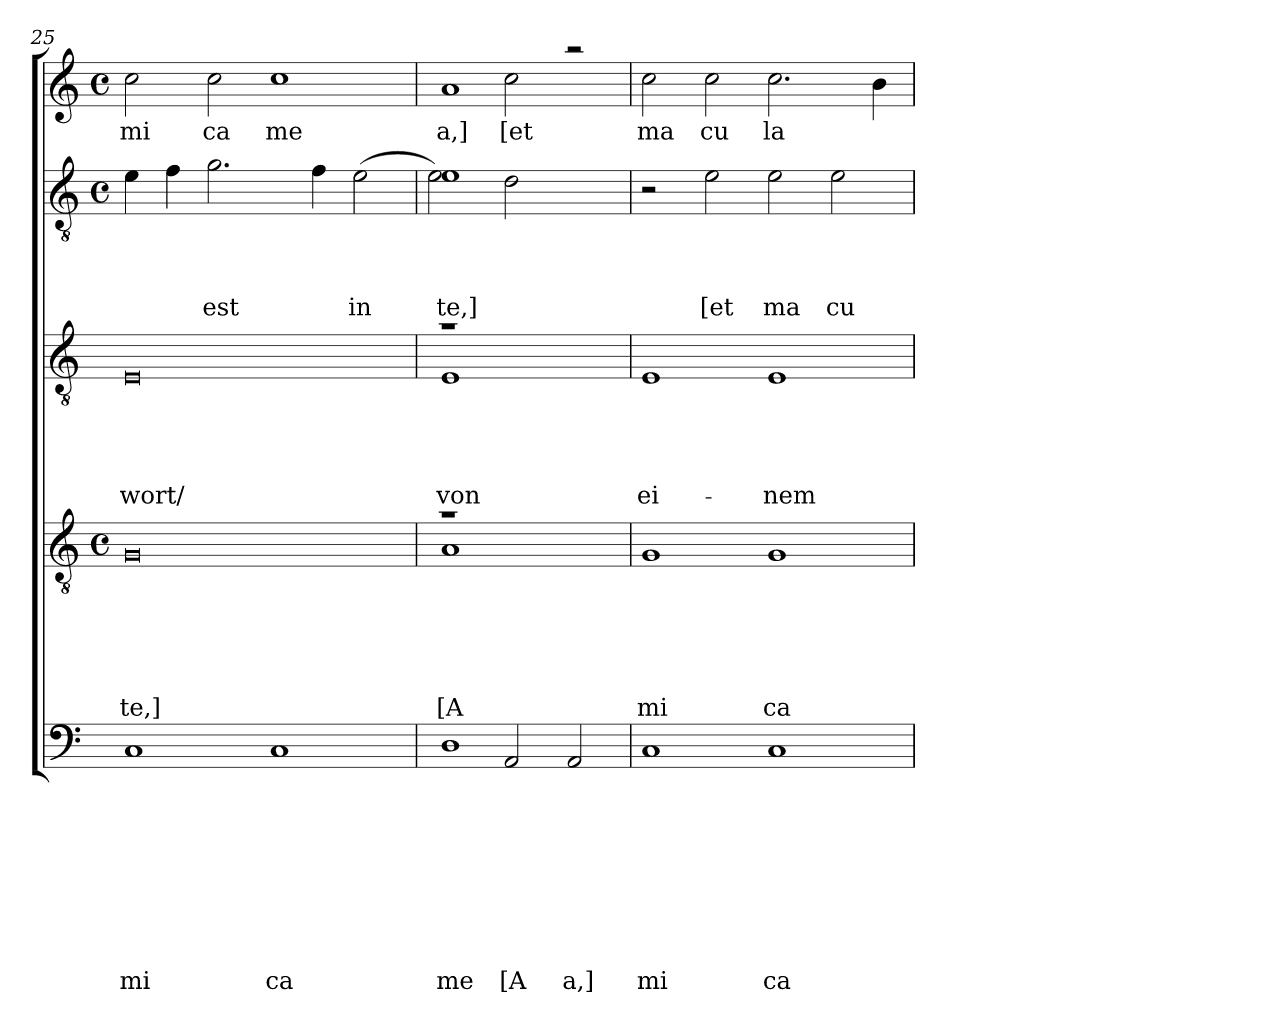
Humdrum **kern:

**kern	**text	**text	**text	**text	**text	**text	**text	**text	**text	**kern	**text	**text	**text	**text	**text	**text	**kern	**text	**text	**text	**text	**text	**kern	**text	**text	**text	**text	**kern	**text
*part5	*part5	*part5	*part5	*part5	*part5	*part5	*part5	*part5	*part5	*part4	*part4	*part4	*part4	*part4	*part4	*part4	*part3	*part3	*part3	*part3	*part3	*part3	*part2	*part2	*part2	*part2	*part2	*part1	*part1
*staff5	*staff5	*staff5	*staff5	*staff5	*staff5	*staff5	*staff5	*staff5	*staff5	*staff4	*staff4	*staff4	*staff4	*staff4	*staff4	*staff4	*staff3	*staff3	*staff3	*staff3	*staff3	*staff3	*staff2	*staff2	*staff2	*staff2	*staff2	*staff1	*staff1
*clefF4	*	*	*	*	*	*	*	*	*	*clefGv2	*	*	*	*	*	*	*clefGv2	*	*	*	*	*	*clefGv2	*	*	*	*	*clefG2	*
*k[]	*	*	*	*	*	*	*	*	*	*k[]	*	*	*	*	*	*	*k[]	*	*	*	*	*	*k[]	*	*	*	*	*k[]	*
*C:	*	*	*	*	*	*	*	*	*	*C:	*	*	*	*	*	*	*C:	*	*	*	*	*	*C:	*	*	*	*	*C:	*
*	*	*	*	*	*	*	*	*	*	*M4/4	*	*	*	*	*	*	*	*	*	*	*	*	*M4/4	*	*	*	*	*M4/4	*
*	*	*	*	*	*	*	*	*	*	*met(c)	*	*	*	*	*	*	*	*	*	*	*	*	*met(c)	*	*	*	*	*met(c)	*
=25	=25	=25	=25	=25	=25	=25	=25	=25	=25	=25	=25	=25	=25	=25	=25	=25	=25	=25	=25	=25	=25	=25	=25	=25	=25	=25	=25	=25	=25
!	!	!	!	!	!	!	!	!	!LO:LY:b	!	!	!	!	!	!	!LO:LY:b	!	!	!	!	!	!LO:LY:b	!	!	!	!	!	!	!LO:LY:b
1C	.	.	.	.	.	.	.	.	mi	0G	.	.	.	.	.	te,]	0E	.	.	.	.	wort/	4e\	.	.	.	.	2cc\	mi
.	.	.	.	.	.	.	.	.	.	.	.	.	.	.	.	.	.	.	.	.	.	.	4f\	.	.	.	.	.	.
!	!	!	!	!	!	!	!	!	!	!	!	!	!	!	!	!	!	!	!	!	!	!	!	!	!	!	!LO:LY:b	!	!LO:LY:b
.	.	.	.	.	.	.	.	.	.	.	.	.	.	.	.	.	.	.	.	.	.	.	2.g\	.	.	.	est	2cc\	ca
!	!	!	!	!	!	!	!	!	!LO:LY:b	!	!	!	!	!	!	!	!	!	!	!	!	!	!	!	!	!	!	!	!LO:LY:b
1C	.	.	.	.	.	.	.	.	ca	.	.	.	.	.	.	.	.	.	.	.	.	.	.	.	.	.	.	1cc	me
.	.	.	.	.	.	.	.	.	.	.	.	.	.	.	.	.	.	.	.	.	.	.	4f\	.	.	.	.	.	.
!	!	!	!	!	!	!	!	!	!	!	!	!	!	!	!	!	!	!	!	!	!	!	!	!	!	!	!LO:LY:b	!	!
.	.	.	.	.	.	.	.	.	.	.	.	.	.	.	.	.	.	.	.	.	.	.	(>2e\	.	.	.	in	.	.
=26	=26	=26	=26	=26	=26	=26	=26	=26	=26	=26	=26	=26	=26	=26	=26	=26	=26	=26	=26	=26	=26	=26	=26	=26	=26	=26	=26	=26	=26
!	!	!	!	!	!	!	!	!	!LO:LY:b	!	!	!	!	!	!	!LO:LY:b	!	!	!	!	!	!LO:LY:b	!	!	!	!	!LO:LY:b	!	!LO:LY:b
*^	*	*	*	*	*	*	*	*	*	*^	*	*	*	*	*	*	*^	*	*	*	*	*	*^	*	*	*	*	*^	*
1D	2ryy	.	.	.	.	.	.	.	.	me	1ra	1A	.	.	.	.	.	[A	1ra	1E	.	.	.	.	von	1e	2e\)	.	.	.	te,]	1a	2ryy	a,]
!	!	!	!	!	!	!	!	!	!	!LO:LY:b	!	!	!	!	!	!	!	!	!	!	!	!	!	!	!	!	!	!	!	!	!	!	!	!LO:LY:b
.	2AA/	.	.	.	.	.	.	.	.	[A	.	.	.	.	.	.	.	.	.	.	.	.	.	.	.	.	2d\	.	.	.	.	.	2cc\	[et
!	!	!	!	!	!	!	!	!	!	!LO:LY:b	!	!	!	!	!	!	!	!	!	!	!	!	!	!	!	!	!	!	!	!	!	!	!	!
2AA/	2ryy	.	.	.	.	.	.	.	.	a,]	2ryy	2ryy	.	.	.	.	.	.	2ryy	2ryy	.	.	.	.	.	2ryy	2ryy	.	.	.	.	2raa	2ryy	.
=27	=27	=27	=27	=27	=27	=27	=27	=27	=27	=27	=27	=27	=27	=27	=27	=27	=27	=27	=27	=27	=27	=27	=27	=27	=27	=27	=27	=27	=27	=27	=27	=27	=27	=27
!	!	!	!	!	!	!	!	!	!	!LO:LY:b	!	!	!	!	!	!	!	!LO:LY:b	!	!	!	!	!	!	!LO:LY:b	!	!	!	!	!	!	!	!	!LO:LY:b
*v	*v	*	*	*	*	*	*	*	*	*	*	*	*	*	*	*	*	*	*v	*v	*	*	*	*	*	*v	*v	*	*	*	*	*v	*v	*
*	*	*	*	*	*	*	*	*	*	*v	*v	*	*	*	*	*	*	*	*	*	*	*	*	*	*	*	*	*	*	*
1C	.	.	.	.	.	.	.	.	mi	1G	.	.	.	.	.	mi	1E	.	.	.	.	ei-	2r	.	.	.	.	2cc\	ma
!	!	!	!	!	!	!	!	!	!	!	!	!	!	!	!	!	!	!	!	!	!	!	!	!	!	!	!LO:LY:b	!	!LO:LY:b
.	.	.	.	.	.	.	.	.	.	.	.	.	.	.	.	.	.	.	.	.	.	.	2e\	.	.	.	[et	2cc\	cu
!	!	!	!	!	!	!	!	!	!LO:LY:b	!	!	!	!	!	!	!LO:LY:b	!	!	!	!	!	!LO:LY:b	!	!	!	!	!LO:LY:b	!	!LO:LY:b
1C	.	.	.	.	.	.	.	.	ca	1G	.	.	.	.	.	ca	1E	.	.	.	.	-nem	2e\	.	.	.	ma	2.cc\	la
!	!	!	!	!	!	!	!	!	!	!	!	!	!	!	!	!	!	!	!	!	!	!	!	!	!	!	!LO:LY:b	!	!
.	.	.	.	.	.	.	.	.	.	.	.	.	.	.	.	.	.	.	.	.	.	.	2e\	.	.	.	cu	.	.
.	.	.	.	.	.	.	.	.	.	.	.	.	.	.	.	.	.	.	.	.	.	.	.	.	.	.	.	4b>\	.
=	=	=	=	=	=	=	=	=	=	=	=	=	=	=	=	=	=	=	=	=	=	=	=	=	=	=	=	=	=
*-	*-	*-	*-	*-	*-	*-	*-	*-	*-	*-	*-	*-	*-	*-	*-	*-	*-	*-	*-	*-	*-	*-	*-	*-	*-	*-	*-	*-	*-
